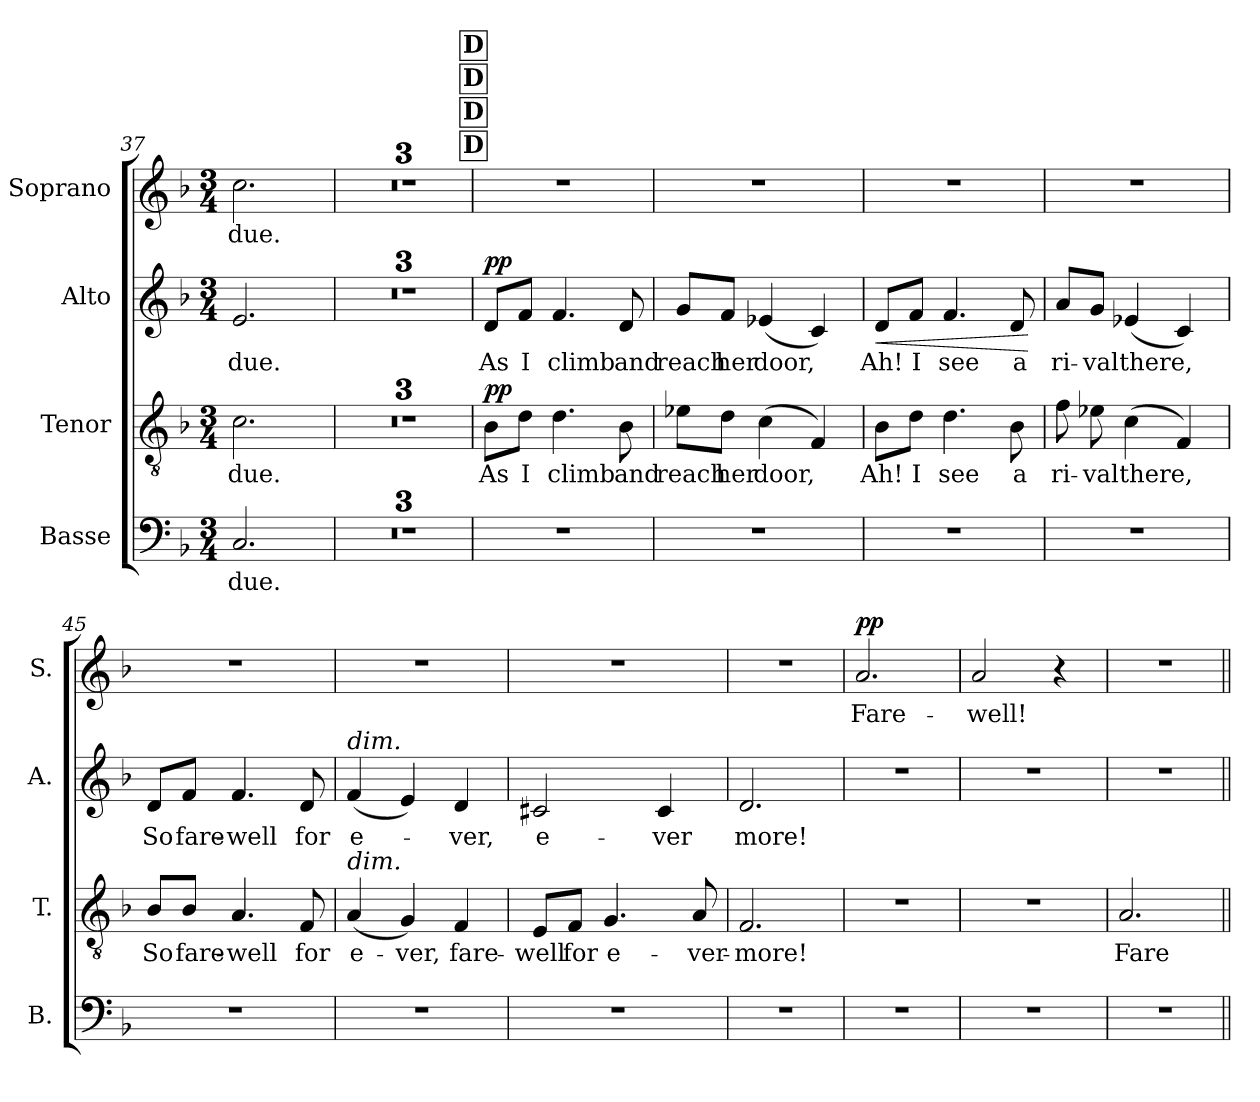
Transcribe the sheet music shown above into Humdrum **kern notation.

**kern	**text	**kern	**text	**dynam	**kern	**text	**dynam	**kern	**text	**dynam
*part4	*part4	*part3	*part3	*part3	*part2	*part2	*part2	*part1	*part1	*part1
*staff4	*staff4	*staff3	*staff3	*staff3	*staff2	*staff2	*staff2	*staff1	*staff1	*staff1
*I"Basse	*	*I"Tenor	*	*	*I"Alto	*	*	*I"Soprano	*	*
*I'B.	*	*I'T.	*	*	*I'A.	*	*	*I'S.	*	*
*clefF4	*	*clefGv2	*	*	*clefG2	*	*	*clefG2	*	*
*k[b-]	*	*k[b-]	*	*	*k[b-]	*	*	*k[b-]	*	*
*F:	*	*F:	*	*	*F:	*	*	*F:	*	*
*M3/4	*	*M3/4	*	*	*M3/4	*	*	*M3/4	*	*
=37	=37	=37	=37	=37	=37	=37	=37	=37	=37	=37
!	!LO:LY:b	!	!LO:LY:b	!	!	!LO:LY:b	!	!	!LO:LY:b	!
2.C/	due.	2.c\	due.	.	2.e/	due.	.	2.cc\	due.	.
=38	=38	=38	=38	=38	=38	=38	=38	=38	=38	=38
2.r	.	2.r	.	.	2.r	.	.	2.r	.	.
=39	=39	=39	=39	=39	=39	=39	=39	=39	=39	=39
2.r	.	2.r	.	.	2.r	.	.	2.r	.	.
=40	=40	=40	=40	=40	=40	=40	=40	=40	=40	=40
2.r	.	2.r	.	.	2.r	.	.	2.r	.	.
!!LO:REH:place=s1:a:B:fs=17:t=D
!!LO:REH:place=s2:a:B:fs=17:t=D
!!LO:REH:place=s3:a:B:fs=17:t=D
!!LO:REH:place=s4:a:B:fs=17:t=D
=41	=41	=41	=41	=41	=41	=41	=41	=41	=41	=41
!	!	!	!LO:LY:b	!LO:DY:a	!	!LO:LY:b	!LO:DY:a	!	!	!
2.r	.	8B-\L	As	pp	8d/L	As	pp	2.r	.	.
!	!	!	!LO:LY:b	!	!	!LO:LY:b	!	!	!	!
.	.	8d\J	I	.	8f/J	I	.	.	.	.
!	!	!	!LO:LY:b	!	!	!LO:LY:b	!	!	!	!
.	.	4.d\	climb	.	4.f/	climb	.	.	.	.
!	!	!	!LO:LY:b	!	!	!LO:LY:b	!	!	!	!
.	.	8B-\	and	.	8d/	and	.	.	.	.
=42	=42	=42	=42	=42	=42	=42	=42	=42	=42	=42
!	!	!	!LO:LY:b	!	!	!LO:LY:b	!	!	!	!
2.r	.	8e-X\L	reach	.	8g/L	reach	.	2.r	.	.
!	!	!	!LO:LY:b	!	!	!LO:LY:b	!	!	!	!
.	.	8d\J	her	.	8f/J	her	.	.	.	.
!	!	!	!LO:LY:b	!	!	!LO:LY:b	!	!	!	!
.	.	(>4c\	door,	.	(<4e-X/	door,	.	.	.	.
.	.	4F/)	.	.	4c/)	.	.	.	.	.
=43	=43	=43	=43	=43	=43	=43	=43	=43	=43	=43
!	!	!	!LO:LY:b	!	!	!LO:LY:b	!LO:HP:b	!	!	!
2.r	.	8B-\L	Ah!	.	8d/L	Ah!	<	2.r	.	.
!	!	!	!LO:LY:b	!	!	!LO:LY:b	!	!	!	!
.	.	8d\J	I	.	8f/J	I	.	.	.	.
!	!	!	!LO:LY:b	!	!	!LO:LY:b	!	!	!	!
.	.	4.d\	see	.	4.f/	see	.	.	.	.
!	!	!	!LO:LY:b	!	!	!LO:LY:b	!	!	!	!
.	.	8B-\	a	.	8d/	a	.	.	.	.
.	.	.	.	.	.	.	[	.	.	.
=44	=44	=44	=44	=44	=44	=44	=44	=44	=44	=44
!	!	!	!LO:LY:b	!	!	!LO:LY:b	!	!	!	!
2.r	.	8f\	ri-	.	8a/L	ri-	.	2.r	.	.
!	!	!	!LO:LY:b	!	!	!LO:LY:b	!	!	!	!
.	.	8e-X\	-val	.	8g/J	-val	.	.	.	.
!	!	!	!LO:LY:b	!	!	!LO:LY:b	!	!	!	!
.	.	(>4c\	there,	.	(<4e-X/	there,	.	.	.	.
.	.	4F/)	.	.	4c/)	.	.	.	.	.
=45	=45	=45	=45	=45	=45	=45	=45	=45	=45	=45
!	!	!	!LO:LY:b	!	!	!LO:LY:b	!	!	!	!
2.r	.	8B-/L	So	.	8d/L	So	.	2.r	.	.
!	!	!	!LO:LY:b	!	!	!LO:LY:b	!	!	!	!
.	.	8B-/J	fare-	.	8f/J	fare-	.	.	.	.
!	!	!	!LO:LY:b	!	!	!LO:LY:b	!	!	!	!
.	.	4.A/	-well	.	4.f/	-well	.	.	.	.
!	!	!	!LO:LY:b	!	!	!LO:LY:b	!	!	!	!
.	.	8F/	for	.	8d/	for	.	.	.	.
=46	=46	=46	=46	=46	=46	=46	=46	=46	=46	=46
!	!	!	!	!	!LO:TX:a:i:t=dim.	!	!	!	!	!
!	!	!LO:TX:a:i:t=dim.	!	!	!	!	!	!	!	!
!	!	!	!LO:LY:b	!	!	!LO:LY:b	!	!	!	!
2.r	.	(<4A/	e-	.	(<4f/	e-	.	2.r	.	.
!	!	!	!LO:LY:b	!	!	!	!	!	!	!
.	.	4G/)	-ver,	.	4e/)	.	.	.	.	.
!	!	!	!LO:LY:b	!	!	!LO:LY:b	!	!	!	!
.	.	4F/	fare-	.	4d/	-ver,	.	.	.	.
=47	=47	=47	=47	=47	=47	=47	=47	=47	=47	=47
!	!	!	!LO:LY:b	!	!	!LO:LY:b	!	!	!	!
2.r	.	8E/L	-well	.	2c#X/	e-	.	2.r	.	.
!	!	!	!LO:LY:b	!	!	!	!	!	!	!
.	.	8F/J	for	.	.	.	.	.	.	.
!	!	!	!LO:LY:b	!	!	!	!	!	!	!
.	.	4.G/	e-	.	.	.	.	.	.	.
!	!	!	!	!	!	!LO:LY:b	!	!	!	!
.	.	.	.	.	4c#/	-ver	.	.	.	.
!	!	!	!LO:LY:b	!	!	!	!	!	!	!
.	.	8A/	-ver-	.	.	.	.	.	.	.
=48	=48	=48	=48	=48	=48	=48	=48	=48	=48	=48
!	!	!	!LO:LY:b	!	!	!LO:LY:b	!	!	!	!
2.r	.	2.F/	-more!	.	2.d/	more!	.	2.r	.	.
=49	=49	=49	=49	=49	=49	=49	=49	=49	=49	=49
!	!	!	!	!	!	!	!	!	!LO:LY:b	!LO:DY:a
2.r	.	2.r	.	.	2.r	.	.	2.a/	Fare-	pp
=50	=50	=50	=50	=50	=50	=50	=50	=50	=50	=50
!	!	!	!	!	!	!	!	!	!LO:LY:b	!
2.r	.	2.r	.	.	2.r	.	.	2a/	-well!	.
.	.	.	.	.	.	.	.	4r	.	.
=51	=51	=51	=51	=51	=51	=51	=51	=51	=51	=51
!	!	!	!LO:LY:b	!	!	!	!	!	!	!
2.r	.	2.A/	Fare-	.	2.r	.	.	2.r	.	.
=||	=||	=||	=||	=||	=||	=||	=||	=||	=||	=||
*-	*-	*-	*-	*-	*-	*-	*-	*-	*-	*-
